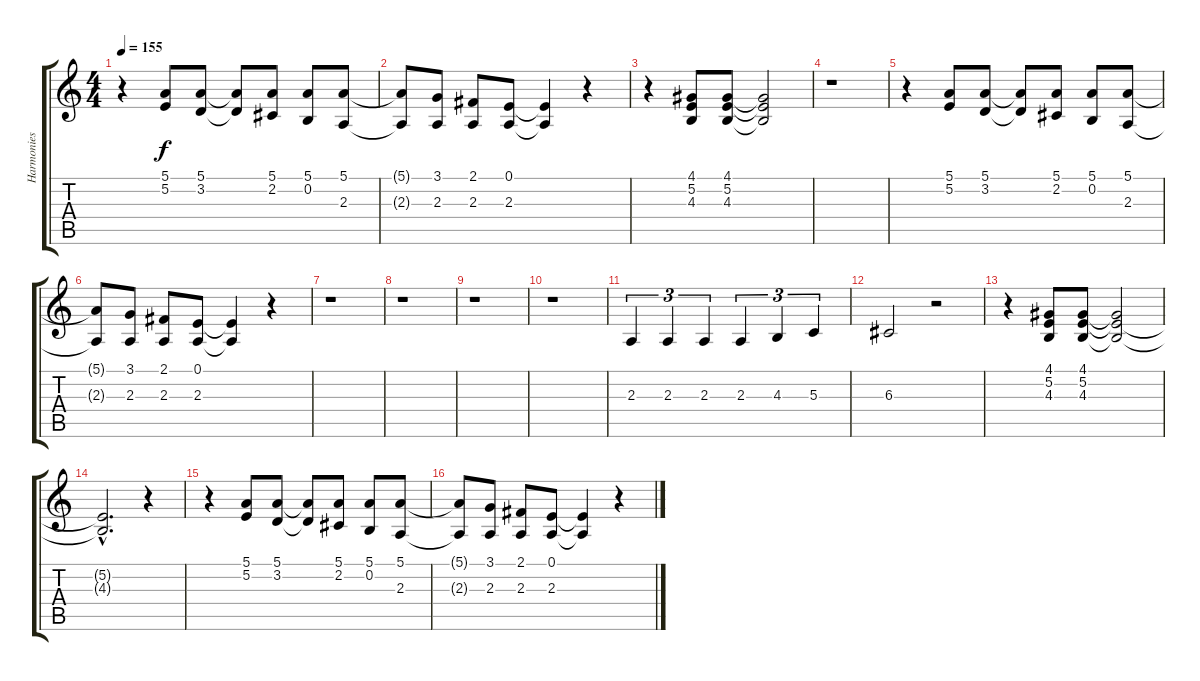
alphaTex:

\track ("Harmonies" "Harmonies") {instrument tenorsax}
\staff {score tabs}
\tuning (E4 B3 G3 D3 A2 E2) {hide}
\ts (4 4)
\tempo 155
\clef g2
\ks c
r.4{dy f} (5.1 5.2).8 (5.1 3.2).8 (5.1{t} 3.2{t}).8 (5.1 2.2).8 (5.1 0.2).8 (5.1 2.3).8 |
(5.1{t} 2.3{t}).8 (3.1 2.3).8 (2.1 2.3).8 (0.1 2.3).8 (0.1{t} 2.3{t}).4 r.4 |
r.4 (4.1 5.2 4.3).8 (4.1 5.2 4.3).8 (4.1{t} 5.2{t} 4.3{t}).2 |
r.1 |
r.4 (5.1 5.2).8 (5.1 3.2).8 (5.1{t} 3.2{t}).8 (5.1 2.2).8 (5.1 0.2).8 (5.1 2.3).8 |
(5.1{t} 2.3{t}).8 (3.1 2.3).8 (2.1 2.3).8 (0.1 2.3).8 (0.1{t} 2.3{t}).4 r.4 |
r.1 |
r.1 |
r.1 |
r.1 |
2.3.4{tu (3 2)} 2.3.4{tu (3 2)} 2.3.4{tu (3 2)} 2.3.4{tu (3 2)} 4.3.4{tu (3 2)} 5.3.4{tu (3 2)} |
6.3.2 r.2 |
r.4 (4.1 5.2 4.3).8 (4.1 5.2 4.3).8 (4.1{t} 5.2{t} 4.3{t}).2 |
(5.2{hac t} 4.3{hac t}).2{d} r.4 |
r.4 (5.1 5.2).8 (5.1 3.2).8 (5.1{t} 3.2{t}).8 (5.1 2.2).8 (5.1 0.2).8 (5.1 2.3).8 |
(5.1{t} 2.3{t}).8 (3.1 2.3).8 (2.1 2.3).8 (0.1 2.3).8 (0.1{t} 2.3{t}).4 r.4
